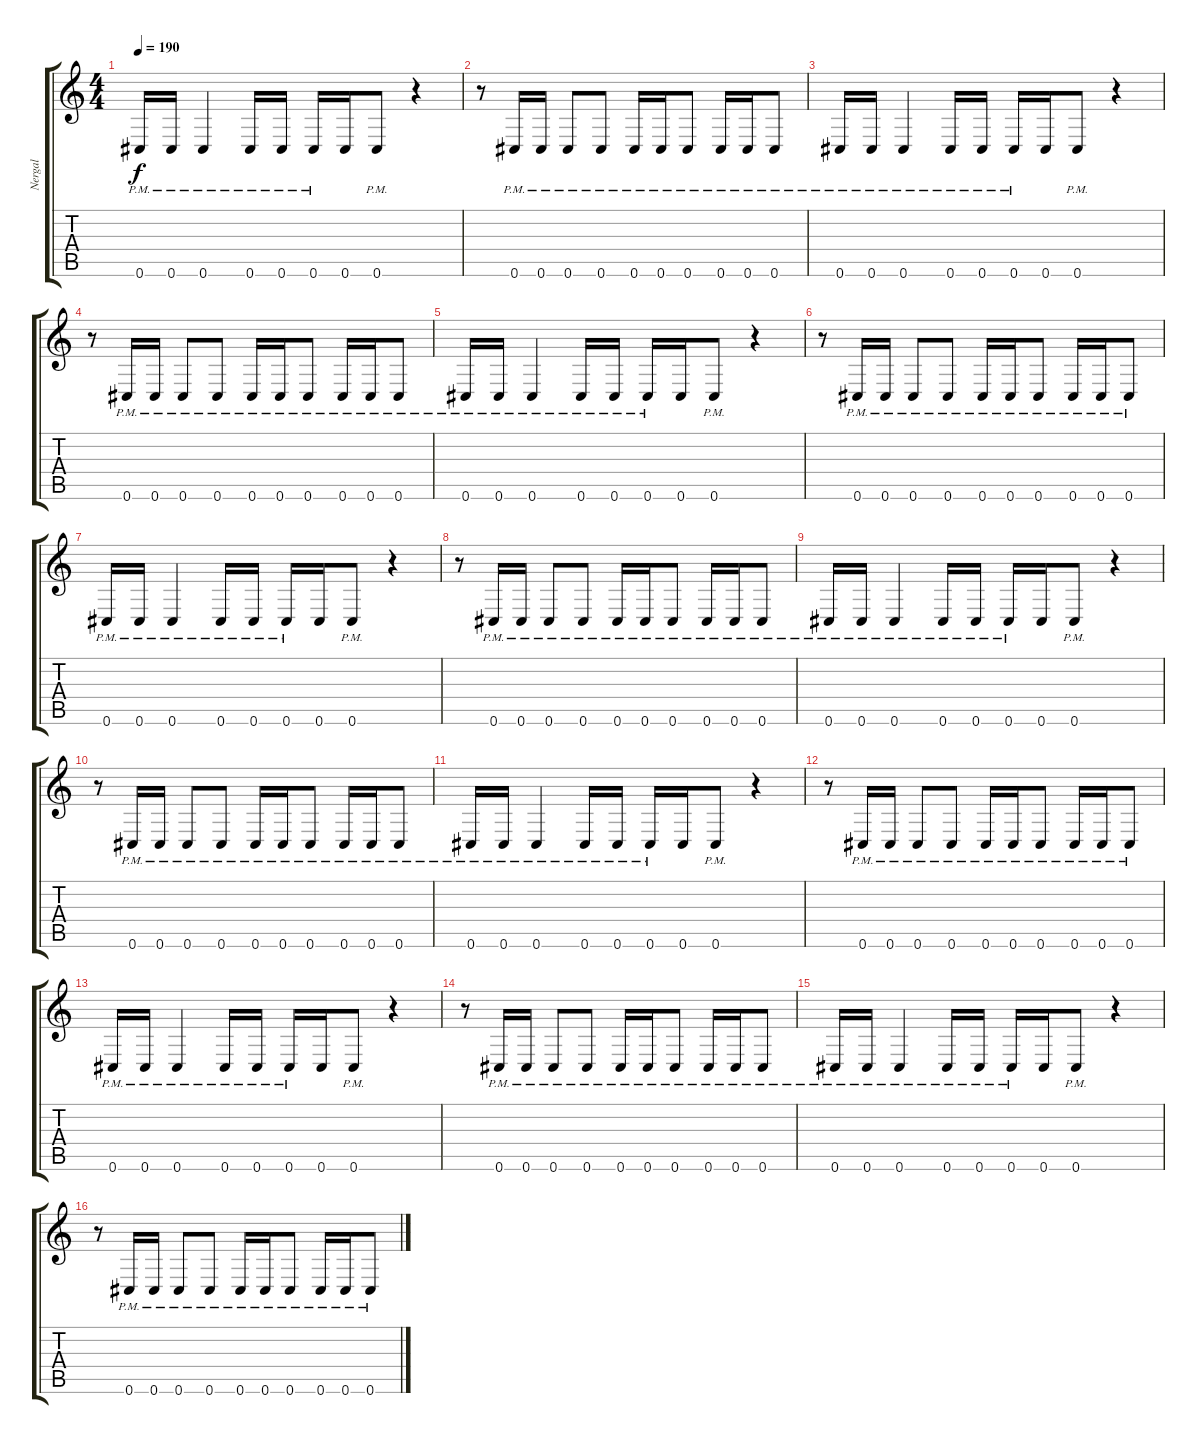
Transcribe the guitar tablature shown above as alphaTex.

\track ("Nergal" "Nergal") {instrument distortionguitar}
\staff {score tabs}
\tuning (Db4 Ab3 E3 B2 Gb2 Db2) {hide}
\ts (4 4)
\section ("" "")
\tempo 190
\clef g2
\ks c
0.6{pm}.16{dy f} 0.6{pm}.16 0.6{pm}.4 0.6{pm}.16 0.6{pm}.16 0.6{pm}.16 0.6.16 0.6{pm}.8 r.4 |
r.8 0.6{pm}.16 0.6{pm}.16 0.6{pm}.8 0.6{pm}.8 0.6{pm}.16 0.6{pm}.16 0.6{pm}.8 0.6{pm}.16 0.6{pm}.16 0.6{pm}.8 |
0.6{pm}.16 0.6{pm}.16 0.6{pm}.4 0.6{pm}.16 0.6{pm}.16 0.6{pm}.16 0.6.16 0.6{pm}.8 r.4 |
r.8 0.6{pm}.16 0.6{pm}.16 0.6{pm}.8 0.6{pm}.8 0.6{pm}.16 0.6{pm}.16 0.6{pm}.8 0.6{pm}.16 0.6{pm}.16 0.6{pm}.8 |
0.6{pm}.16 0.6{pm}.16 0.6{pm}.4 0.6{pm}.16 0.6{pm}.16 0.6{pm}.16 0.6.16 0.6{pm}.8 r.4 |
r.8 0.6{pm}.16 0.6{pm}.16 0.6{pm}.8 0.6{pm}.8 0.6{pm}.16 0.6{pm}.16 0.6{pm}.8 0.6{pm}.16 0.6{pm}.16 0.6{pm}.8 |
0.6{pm}.16 0.6{pm}.16 0.6{pm}.4 0.6{pm}.16 0.6{pm}.16 0.6{pm}.16 0.6.16 0.6{pm}.8 r.4 |
r.8 0.6{pm}.16 0.6{pm}.16 0.6{pm}.8 0.6{pm}.8 0.6{pm}.16 0.6{pm}.16 0.6{pm}.8 0.6{pm}.16 0.6{pm}.16 0.6{pm}.8 |
\section ("" "")
0.6{pm}.16 0.6{pm}.16 0.6{pm}.4 0.6{pm}.16 0.6{pm}.16 0.6{pm}.16 0.6.16 0.6{pm}.8 r.4 |
r.8 0.6{pm}.16 0.6{pm}.16 0.6{pm}.8 0.6{pm}.8 0.6{pm}.16 0.6{pm}.16 0.6{pm}.8 0.6{pm}.16 0.6{pm}.16 0.6{pm}.8 |
0.6{pm}.16 0.6{pm}.16 0.6{pm}.4 0.6{pm}.16 0.6{pm}.16 0.6{pm}.16 0.6.16 0.6{pm}.8 r.4 |
r.8 0.6{pm}.16 0.6{pm}.16 0.6{pm}.8 0.6{pm}.8 0.6{pm}.16 0.6{pm}.16 0.6{pm}.8 0.6{pm}.16 0.6{pm}.16 0.6{pm}.8 |
0.6{pm}.16 0.6{pm}.16 0.6{pm}.4 0.6{pm}.16 0.6{pm}.16 0.6{pm}.16 0.6.16 0.6{pm}.8 r.4 |
r.8 0.6{pm}.16 0.6{pm}.16 0.6{pm}.8 0.6{pm}.8 0.6{pm}.16 0.6{pm}.16 0.6{pm}.8 0.6{pm}.16 0.6{pm}.16 0.6{pm}.8 |
0.6{pm}.16 0.6{pm}.16 0.6{pm}.4 0.6{pm}.16 0.6{pm}.16 0.6{pm}.16 0.6.16 0.6{pm}.8 r.4 |
r.8 0.6{pm}.16 0.6{pm}.16 0.6{pm}.8 0.6{pm}.8 0.6{pm}.16 0.6{pm}.16 0.6{pm}.8 0.6{pm}.16 0.6{pm}.16 0.6{pm}.8
